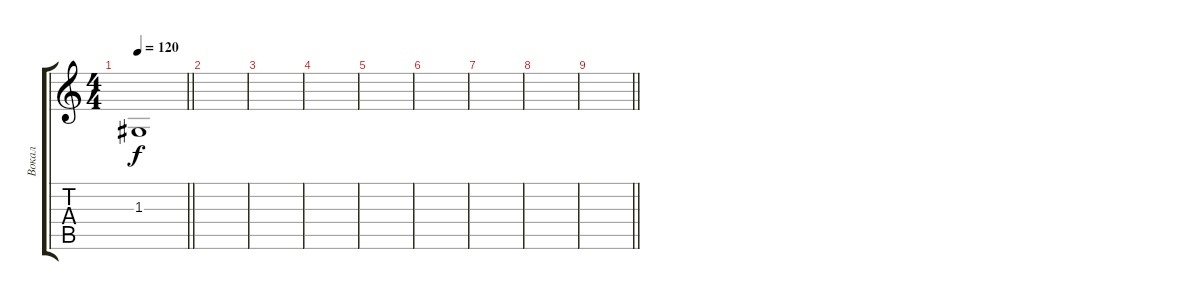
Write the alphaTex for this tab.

\track ("Вокал" "Вокал") {instrument lead6voice}
\staff {score tabs}
\tuning (E4 B3 G3 D3 A2 E2) {hide}
\ts (4 4)
\tempo 120
\clef g2
\barLineRight lightlight
\ks c
1.3.1{dy f} |
\section ("" "")
|
|
|
|
|
|
|
\barLineRight lightlight
